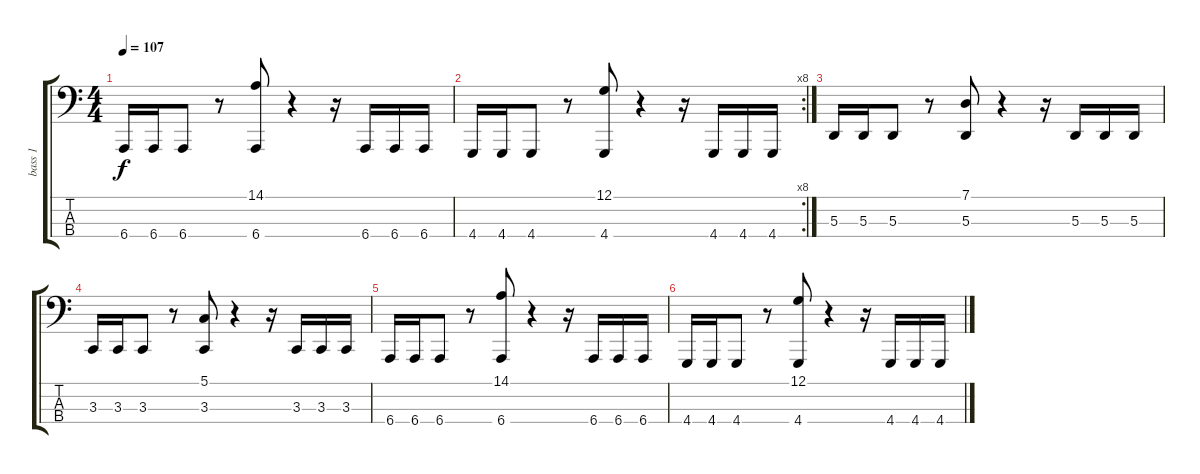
\track ("bass 1" "bass 1") {instrument lead8bassandlead}
\staff {score tabs}
\tuning (G2 D2 A1 Eb1) {hide}
\ts (4 4)
\tempo 107
\clef f4
\ks c
6.4.16{dy f} 6.4.16 6.4.8 r.8 (14.1 6.4).8 r.4 r.16 6.4.16 6.4.16 6.4.16 |
\rc 8
4.4.16 4.4.16 4.4.8 r.8 (12.1 4.4).8 r.4 r.16 4.4.16 4.4.16 4.4.16 |
5.3.16 5.3.16 5.3.8 r.8 (7.1 5.3).8 r.4 r.16 5.3.16 5.3.16 5.3.16 |
3.3.16 3.3.16 3.3.8 r.8 (5.1 3.3).8 r.4 r.16 3.3.16 3.3.16 3.3.16 |
6.4.16 6.4.16 6.4.8 r.8 (14.1 6.4).8 r.4 r.16 6.4.16 6.4.16 6.4.16 |
4.4.16 4.4.16 4.4.8 r.8 (12.1 4.4).8 r.4 r.16 4.4.16 4.4.16 4.4.16
